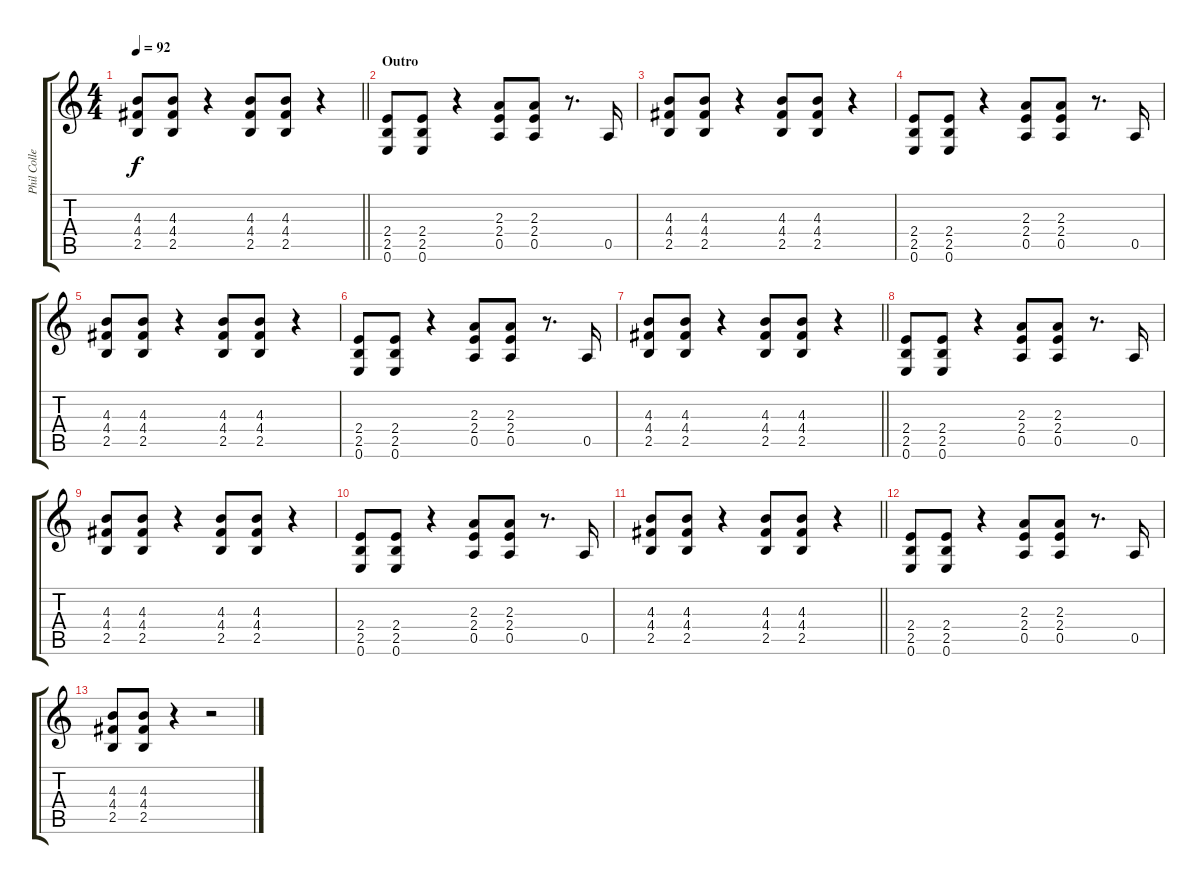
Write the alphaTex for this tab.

\track ("Phil Collen" "Phil Colle") {instrument distortionguitar}
\staff {score tabs}
\tuning (E4 B3 G3 D3 A2 E2) {hide}
\ts (4 4)
\tempo 92
\clef g2
\barLineRight lightlight
\ks c
(4.3 4.4 2.5).8{dy f} (4.3 4.4 2.5).8 r.4 (4.3 4.4 2.5).8 (4.3 4.4 2.5).8 r.4 |
\section ("" "Outro")
(2.4 2.5 0.6).8 (2.4 2.5 0.6).8 r.4 (2.3 2.4 0.5).8 (2.3 2.4 0.5).8 r.8{d} 0.5.16 |
(4.3 4.4 2.5).8 (4.3 4.4 2.5).8 r.4 (4.3 4.4 2.5).8 (4.3 4.4 2.5).8 r.4 |
(2.4 2.5 0.6).8 (2.4 2.5 0.6).8 r.4 (2.3 2.4 0.5).8 (2.3 2.4 0.5).8 r.8{d} 0.5.16 |
(4.3 4.4 2.5).8 (4.3 4.4 2.5).8 r.4 (4.3 4.4 2.5).8 (4.3 4.4 2.5).8 r.4 |
(2.4 2.5 0.6).8 (2.4 2.5 0.6).8 r.4 (2.3 2.4 0.5).8 (2.3 2.4 0.5).8 r.8{d} 0.5.16 |
\barLineRight lightlight
(4.3 4.4 2.5).8 (4.3 4.4 2.5).8 r.4 (4.3 4.4 2.5).8 (4.3 4.4 2.5).8 r.4 |
(2.4 2.5 0.6).8 (2.4 2.5 0.6).8 r.4 (2.3 2.4 0.5).8 (2.3 2.4 0.5).8 r.8{d} 0.5.16 |
(4.3 4.4 2.5).8 (4.3 4.4 2.5).8 r.4 (4.3 4.4 2.5).8 (4.3 4.4 2.5).8 r.4 |
(2.4 2.5 0.6).8 (2.4 2.5 0.6).8 r.4 (2.3 2.4 0.5).8 (2.3 2.4 0.5).8 r.8{d} 0.5.16 |
\barLineRight lightlight
(4.3 4.4 2.5).8 (4.3 4.4 2.5).8 r.4 (4.3 4.4 2.5).8 (4.3 4.4 2.5).8 r.4 |
(2.4 2.5 0.6).8 (2.4 2.5 0.6).8 r.4 (2.3 2.4 0.5).8 (2.3 2.4 0.5).8 r.8{d} 0.5.16 |
(4.3 4.4 2.5).8 (4.3 4.4 2.5).8 r.4 r.2
